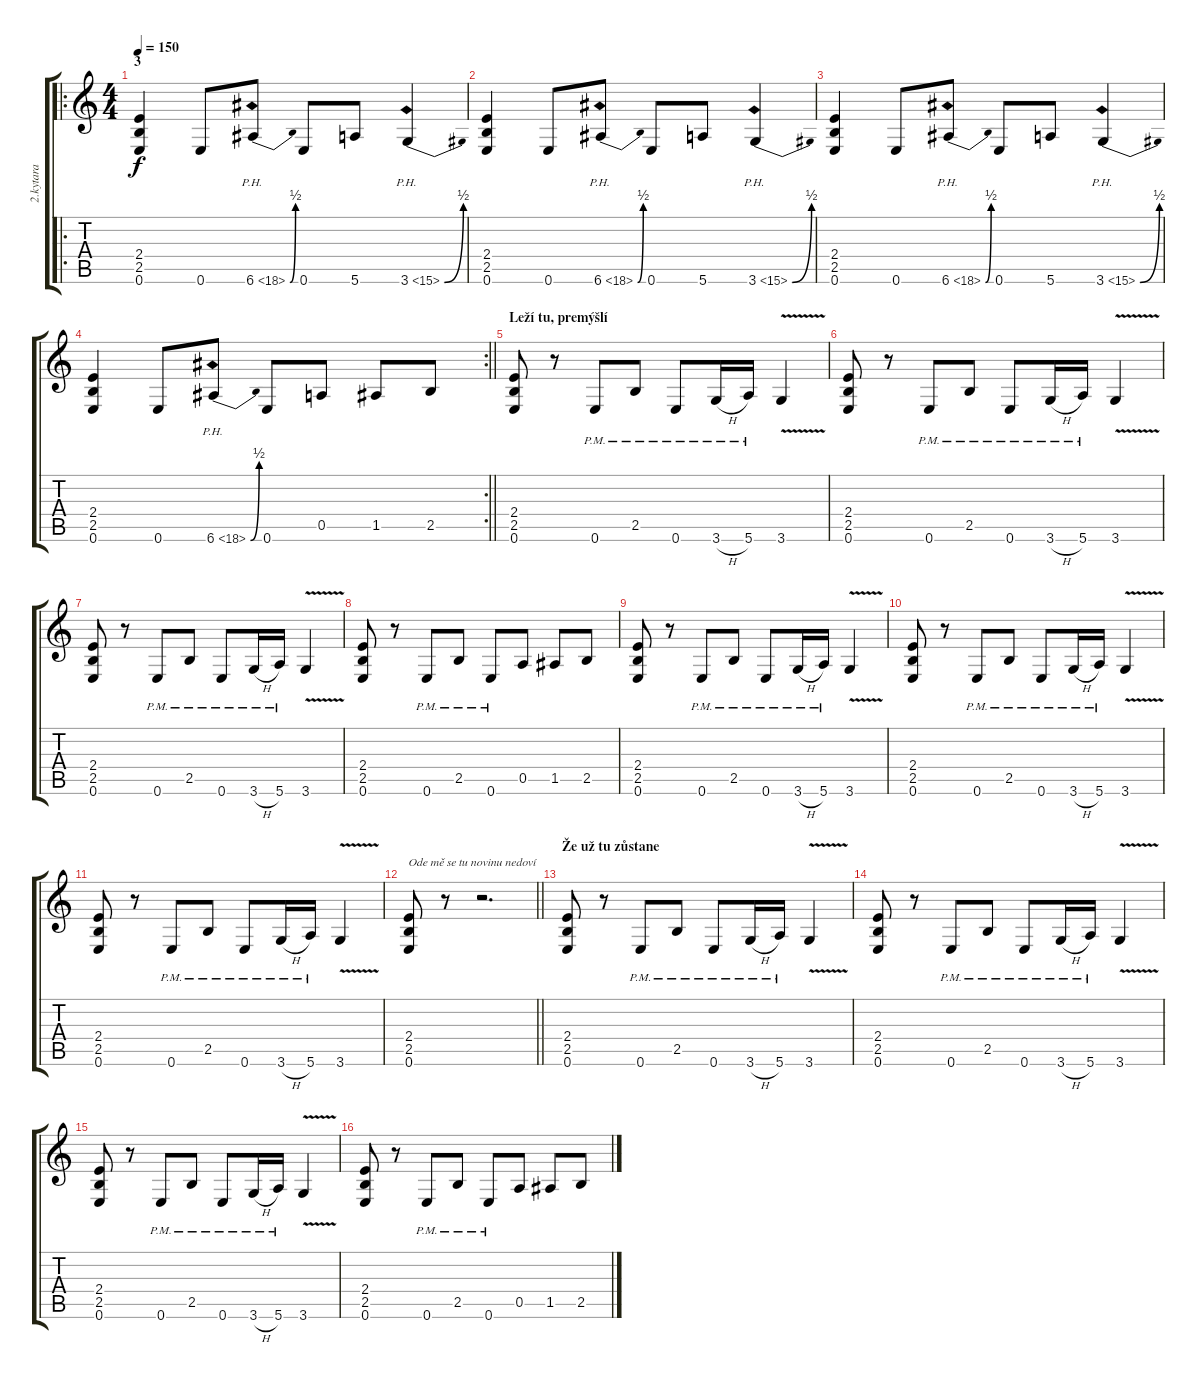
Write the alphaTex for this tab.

\track ("2.kytara" "2.kytara") {instrument overdrivenguitar}
\staff {score tabs}
\tuning (E4 B3 G3 D3 A2 E2) {hide}
\ro
\ts (4 4)
\section ("" "3")
\tempo 150
\clef g2
\ks c
(2.4 2.5 0.6).4{dy f} 0.6.8 6.6{be (bend 0 0 60 2) ph 12}.8 0.6.8 5.6.8 3.6{be (bend 0 0 60 2) ph 12}.4 |
(2.4 2.5 0.6).4 0.6.8 6.6{be (bend 0 0 60 2) ph 12}.8 0.6.8 5.6.8 3.6{be (bend 0 0 60 2) ph 12}.4 |
(2.4 2.5 0.6).4 0.6.8 6.6{be (bend 0 0 60 2) ph 12}.8 0.6.8 5.6.8 3.6{be (bend 0 0 60 2) ph 12}.4 |
\rc 2
\barLineRight lightlight
(2.4 2.5 0.6).4 0.6.8 6.6{be (bend 0 0 60 2) ph 12}.8 0.6.8 0.5.8 1.5.8 2.5.8 |
\section ("" "Leží tu, premýšlí")
(2.4 2.5 0.6).8 r.8 0.6{pm}.8 2.5{pm}.8 0.6{pm}.8 3.6{h pm}.16 5.6{pm}.16 3.6{v}.4 |
(2.4 2.5 0.6).8 r.8 0.6{pm}.8 2.5{pm}.8 0.6{pm}.8 3.6{h pm}.16 5.6{pm}.16 3.6{v}.4 |
(2.4 2.5 0.6).8 r.8 0.6{pm}.8 2.5{pm}.8 0.6{pm}.8 3.6{h pm}.16 5.6{pm}.16 3.6{v}.4 |
(2.4 2.5 0.6).8 r.8 0.6{pm}.8 2.5{pm}.8 0.6{pm}.8 0.5.8 1.5.8 2.5.8 |
(2.4 2.5 0.6).8 r.8 0.6{pm}.8 2.5{pm}.8 0.6{pm}.8 3.6{h pm}.16 5.6{pm}.16 3.6{v}.4 |
(2.4 2.5 0.6).8 r.8 0.6{pm}.8 2.5{pm}.8 0.6{pm}.8 3.6{h pm}.16 5.6{pm}.16 3.6{v}.4 |
(2.4 2.5 0.6).8 r.8 0.6{pm}.8 2.5{pm}.8 0.6{pm}.8 3.6{h pm}.16 5.6{pm}.16 3.6{v}.4 |
\barLineRight lightlight
(2.4 2.5 0.6).8{txt "Ode mě se tu novinu nedoví"} r.8 r.2{d} |
\section ("" "Že už tu zůstane")
(2.4 2.5 0.6).8 r.8 0.6{pm}.8 2.5{pm}.8 0.6{pm}.8 3.6{h pm}.16 5.6{pm}.16 3.6{v}.4 |
(2.4 2.5 0.6).8 r.8 0.6{pm}.8 2.5{pm}.8 0.6{pm}.8 3.6{h pm}.16 5.6{pm}.16 3.6{v}.4 |
(2.4 2.5 0.6).8 r.8 0.6{pm}.8 2.5{pm}.8 0.6{pm}.8 3.6{h pm}.16 5.6{pm}.16 3.6{v}.4 |
(2.4 2.5 0.6).8 r.8 0.6{pm}.8 2.5{pm}.8 0.6{pm}.8 0.5.8 1.5.8 2.5.8
